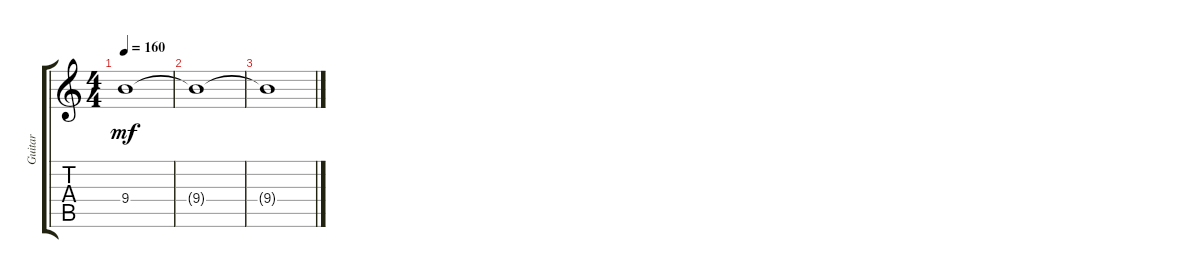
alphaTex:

\track ("Guitar" "Guitar") {instrument distortionguitar}
\staff {score tabs}
\tuning (E4 B3 G3 D3 A2 E2) {hide}
\ts (4 4)
\tempo 160
\clef g2
\ks c
9.4{t}.1{dy mf} |
9.4{t}.1 |
9.4{t}.1
